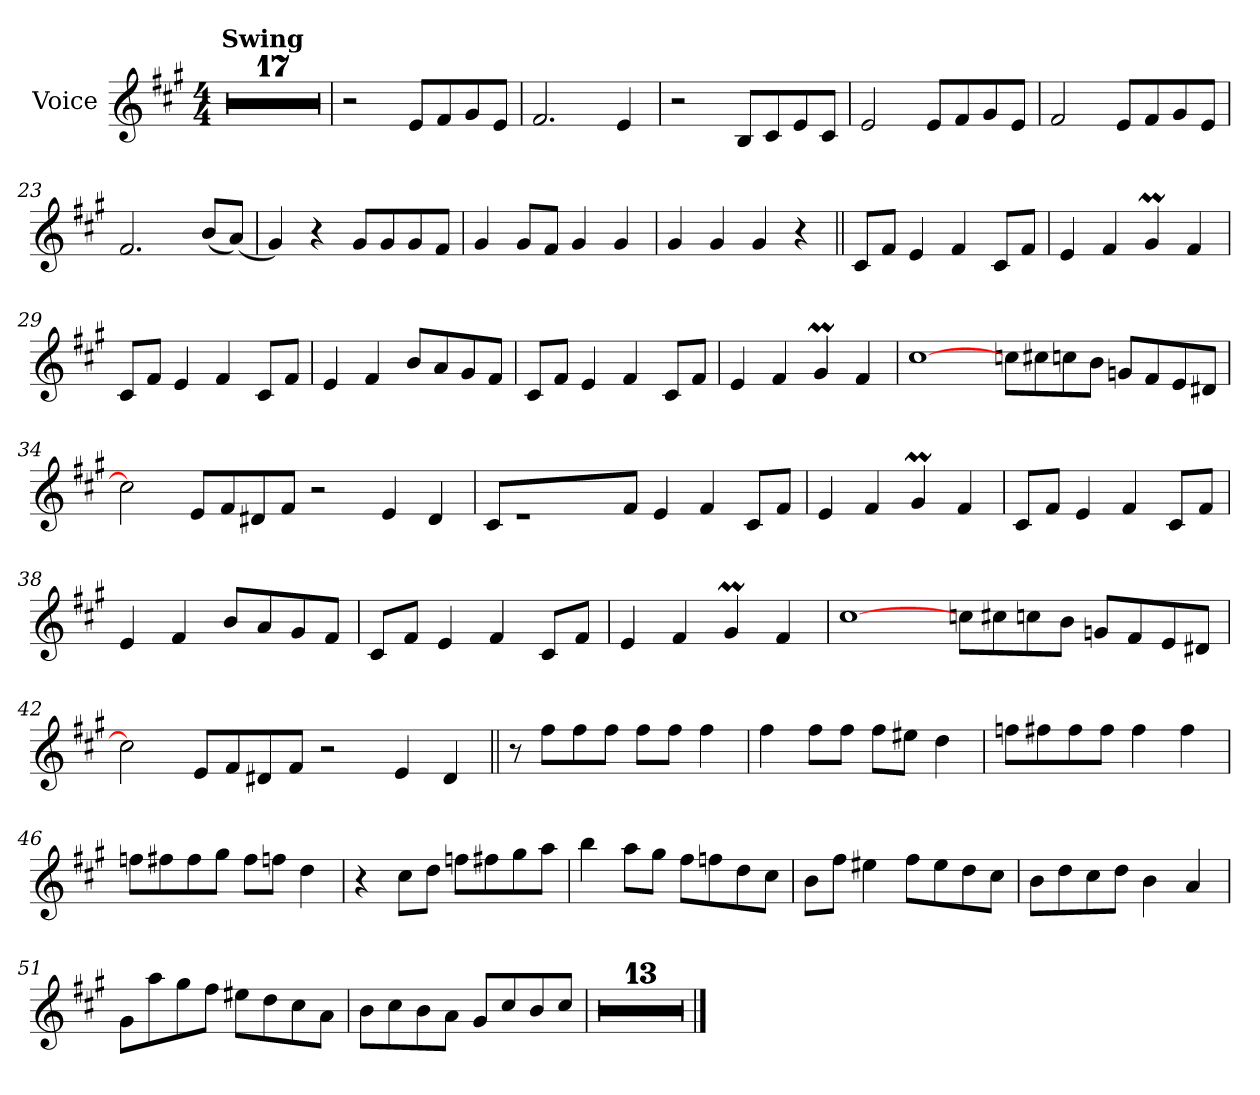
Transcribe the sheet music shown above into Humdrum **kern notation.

**kern
*part1
*staff1
*I"Voice
*I'Vc.
*clefG2
*k[f#c#g#]
*M4/4
*MM180
=1
!LO:TX:B:t=Swing
1r
=2
1r
=3
1r
=4
1r
=5
1r
=6
1r
=7
1r
=8
1r
=9
1r
=10
1r
=11
1r
=12
1r
=13
1r
=14
1r
=15
1r
=16
1r
=17
1r
=18
2r
8eL
8f#
8g#
8eJ
=19
2.f#
4e
=20
2r
8BL
8c#
8e
8c#J
=21
2e
8eL
8f#
8g#
8eJ
=22
2f#
8eL
8f#
8g#
8eJ
=23
2.f#
(<8bL
(<8aJ)
=24
4g#)
4r
8g#L
8g#
8g#
8f#J
=25
4g#
8g#L
8f#J
4g#
4g#
=26
4g#
4g#
4g#
4r
=27||
8c#L
8f#J
4e
4f#
8c#L
8f#J
=28
4e
4f#
4g#m
4f#
=29
8c#L
8f#J
4e
4f#
8c#L
8f#J
=30
4e
4f#
8bL
8a
8g#
8f#J
=31
8c#L
8f#J
4e
4f#
8c#L
8f#J
=32
4e
4f#
4g#m
4f#
=33
[1cc#
8ccn!L
8cc#X!
8ccn!
8b!J
8gn!L
8f#!
8e!
8d#X!J
=34
2cc#]
8e!L
8f#!
8d#X!
8f#!J
2r
4e!
4d#!
=35
8c#L
1r
8f#J
4e
4f#
8c#L
8f#J
=36
4e
4f#
4g#m
4f#
=37
8c#L
8f#J
4e
4f#
8c#L
8f#J
=38
4e
4f#
8bL
8a
8g#
8f#J
=39
8c#L
8f#J
4e
4f#
8c#L
8f#J
=40
4e
4f#
4g#m
4f#
=41
[1cc#
8ccn!L
8cc#X!
8ccn!
8b!J
8gn!L
8f#!
8e!
8d#X!J
=42
2cc#]
8e!L
8f#!
8d#X!
8f#!J
2r
4e!
4d#!
=43||
8r
8ff#L
8ff#
8ff#J
8ff#L
8ff#J
4ff#
=44
4ff#
8ff#L
8ff#J
8ff#L
8ee#XJ
4dd
=45
8ffnL
8ff#X
8ff#
8ff#J
4ff#
4ff#
=46
8ffnL
8ff#X
8ff#
8gg#J
8ff#L
8ffnJ
4dd
=47
4r
8cc#L
8ddJ
8ffnL
8ff#X
8gg#
8aaJ
=48
4bb
8aaL
8gg#J
8ff#L
8ffn
8dd
8cc#J
=49
8bL
8ff#J
4ee#X
8ff#L
8ee#
8dd
8cc#J
=50
8bL
8dd
8cc#
8ddJ
4b
4a
=51
8g#L
8aa
8gg#
8ff#J
8ee#XL
8dd
8cc#
8aJ
=52
8bL
8cc#
8b
8aJ
8g#L
8cc#
8b
8cc#J
=53
1r
=54
1r
=55
1r
=56
1r
=57
1r
=58
1r
=59
1r
=60
1r
=61
1r
=62
1r
=63
1r
=64
1r
=65
1r
==
*-
